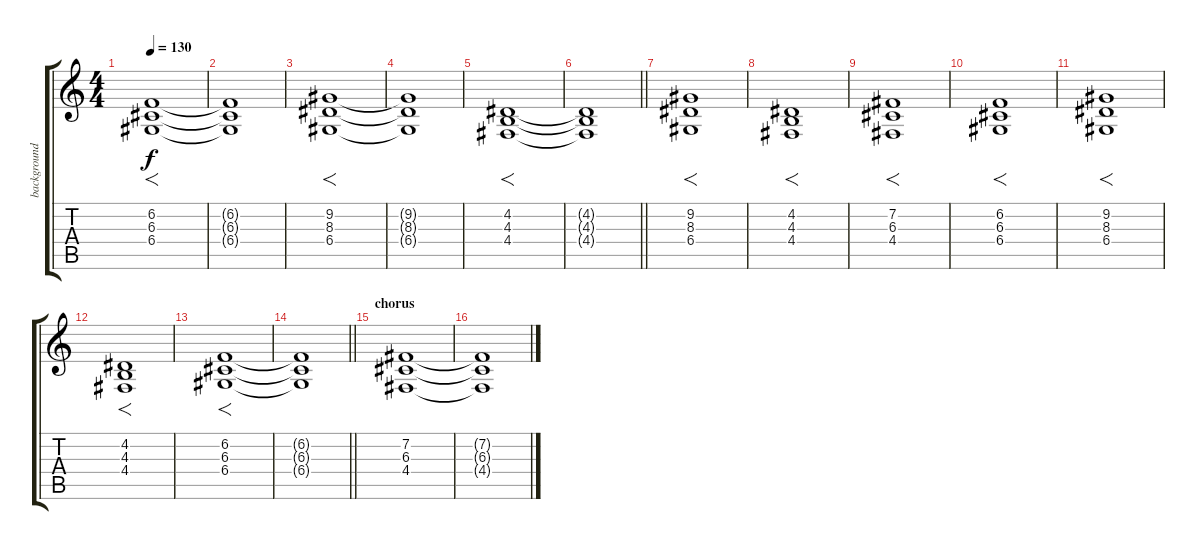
\track ("background" "background") {instrument clarinet}
\staff {score tabs}
\tuning (E4 B3 G3 D3 A2 E2) {hide}
\ts (4 4)
\tempo 130
\clef g2
\ks c
(6.2 6.3 6.4).1{f dy f} |
(6.2{t} 6.3{t} 6.4{t}).1 |
(9.2 8.3 6.4).1{f} |
(9.2{t} 8.3{t} 6.4{t}).1 |
(4.2 4.3 4.4).1{f} |
\barLineRight lightlight
(4.2{t} 4.3{t} 4.4{t}).1 |
(9.2 8.3 6.4).1{f} |
(4.2 4.3 4.4).1{f} |
(7.2 6.3 4.4).1{f} |
(6.2 6.3 6.4).1{f} |
(9.2 8.3 6.4).1{f} |
(4.2 4.3 4.4).1{f} |
(6.2 6.3 6.4).1{f} |
\barLineRight lightlight
(6.2{t} 6.3{t} 6.4{t}).1 |
\section ("" "chorus")
(7.2 6.3 4.4).1{txt ""} |
(7.2{t} 6.3{t} 4.4{t}).1
